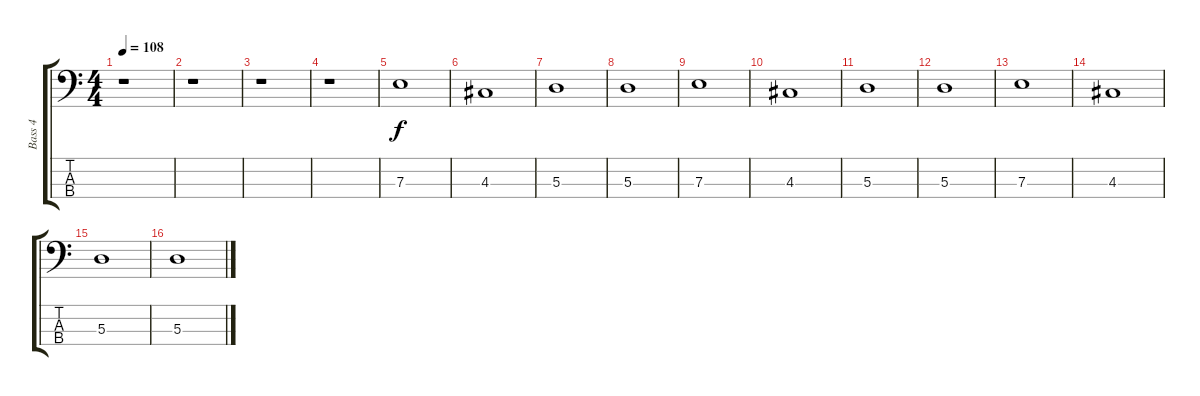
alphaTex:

\track ("Bass 4" "Bass 4") {instrument electricbassfinger}
\staff {score tabs}
\tuning (G2 D2 A1 E1) {hide}
\ts (4 4)
\tempo 108
\clef f4
\ks c
r.1{dy f instrument electricbassfinger} |
r.1 |
r.1 |
r.1 |
7.3.1 |
4.3.1 |
5.3.1 |
5.3.1 |
7.3.1 |
4.3.1 |
5.3.1 |
5.3.1 |
7.3.1 |
4.3.1 |
5.3.1 |
5.3.1
